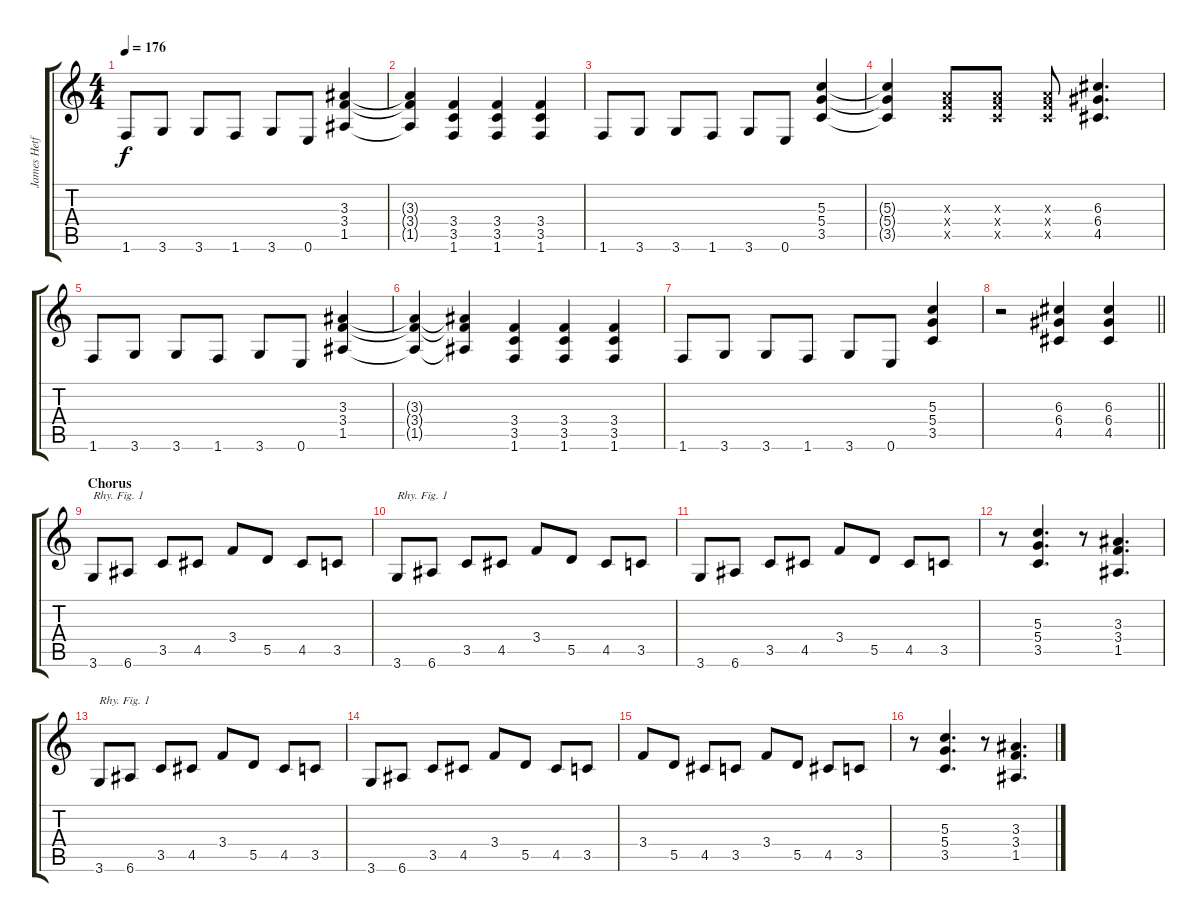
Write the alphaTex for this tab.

\track ("James Hetfield" "James Hetf") {instrument distortionguitar}
\staff {score tabs}
\tuning (E4 B3 G3 D3 A2 E2) {hide}
\ts (4 4)
\tempo 176
\clef g2
\ks c
1.6.8{dy f} 3.6.8 3.6.8 1.6.8 3.6.8 0.6.8 (3.3 3.4 1.5).4 |
(3.3{t} 3.4{t} 1.5{t}).4 (3.4 3.5 1.6).4 (3.4 3.5 1.6).4 (3.4 3.5 1.6).4 |
1.6.8 3.6.8 3.6.8 1.6.8 3.6.8 0.6.8 (5.3 5.4 3.5).4 |
(5.3{t} 5.4{t} 3.5{t}).4 (2.3{x} 3.4{x} 3.5{x}).8 (2.3{x} 3.4{x} 3.5{x}).8 (2.3{x} 3.4{x} 3.5{x}).8 (6.3 6.4 4.5).4{d} |
1.6.8 3.6.8 3.6.8 1.6.8 3.6.8 0.6.8 (3.3 3.4 1.5).4 |
(3.3{t} 3.4{t} 1.5{t}).4 (3.3{t} 3.4{t} 1.5{t}).4 (3.4 3.5 1.6).4 (3.4 3.5 1.6).4 (3.4 3.5 1.6).4 |
1.6.8 3.6.8 3.6.8 1.6.8 3.6.8 0.6.8 (5.3 5.4 3.5).4 |
\barLineRight lightlight
r.2 (6.3 6.4 4.5).4 (6.3 6.4 4.5).4 |
\section ("" "Chorus")
3.6.8{txt "Rhy. Fig. 1"} 6.6.8 3.5.8 4.5.8 3.4.8 5.5.8 4.5.8 3.5.8 |
3.6.8{txt "Rhy. Fig. 1"} 6.6.8 3.5.8 4.5.8 3.4.8 5.5.8 4.5.8 3.5.8 |
3.6.8 6.6.8 3.5.8 4.5.8 3.4.8 5.5.8 4.5.8 3.5.8 |
r.8 (5.3 5.4 3.5).4{d} r.8 (3.3 3.4 1.5).4{d} |
3.6.8{txt "Rhy. Fig. 1"} 6.6.8 3.5.8 4.5.8 3.4.8 5.5.8 4.5.8 3.5.8 |
3.6.8 6.6.8 3.5.8 4.5.8 3.4.8 5.5.8 4.5.8 3.5.8 |
3.4.8 5.5.8 4.5.8 3.5.8 3.4.8 5.5.8 4.5.8 3.5.8 |
r.8 (5.3 5.4 3.5).4{d} r.8 (3.3 3.4 1.5).4{d}
